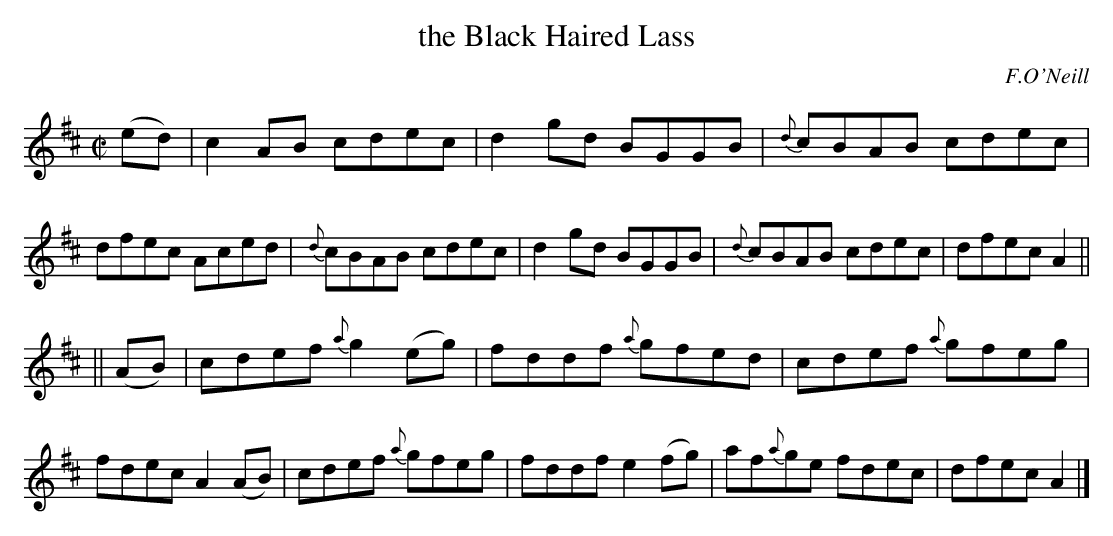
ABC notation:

X:1
T: the Black Haired Lass
O: F.O'Neill
M: C|
L: 1/8
K: Amix
(ed) |\
c2AB cdec | d2gd BGGB | {d}cBAB cdec | dfec Aced |\
{d}cBAB cdec | d2gd BGGB | {d}cBAB cdec | dfecA2 ||
|| (AB) |\
cdef{a} g2(eg) | fddf {a}gfed | cdef {a}gfeg | fdec A2(AB) |\
cdef {a}gfeg | fddf e2(fg) | af{a}ge fdec | dfec A2 |]
